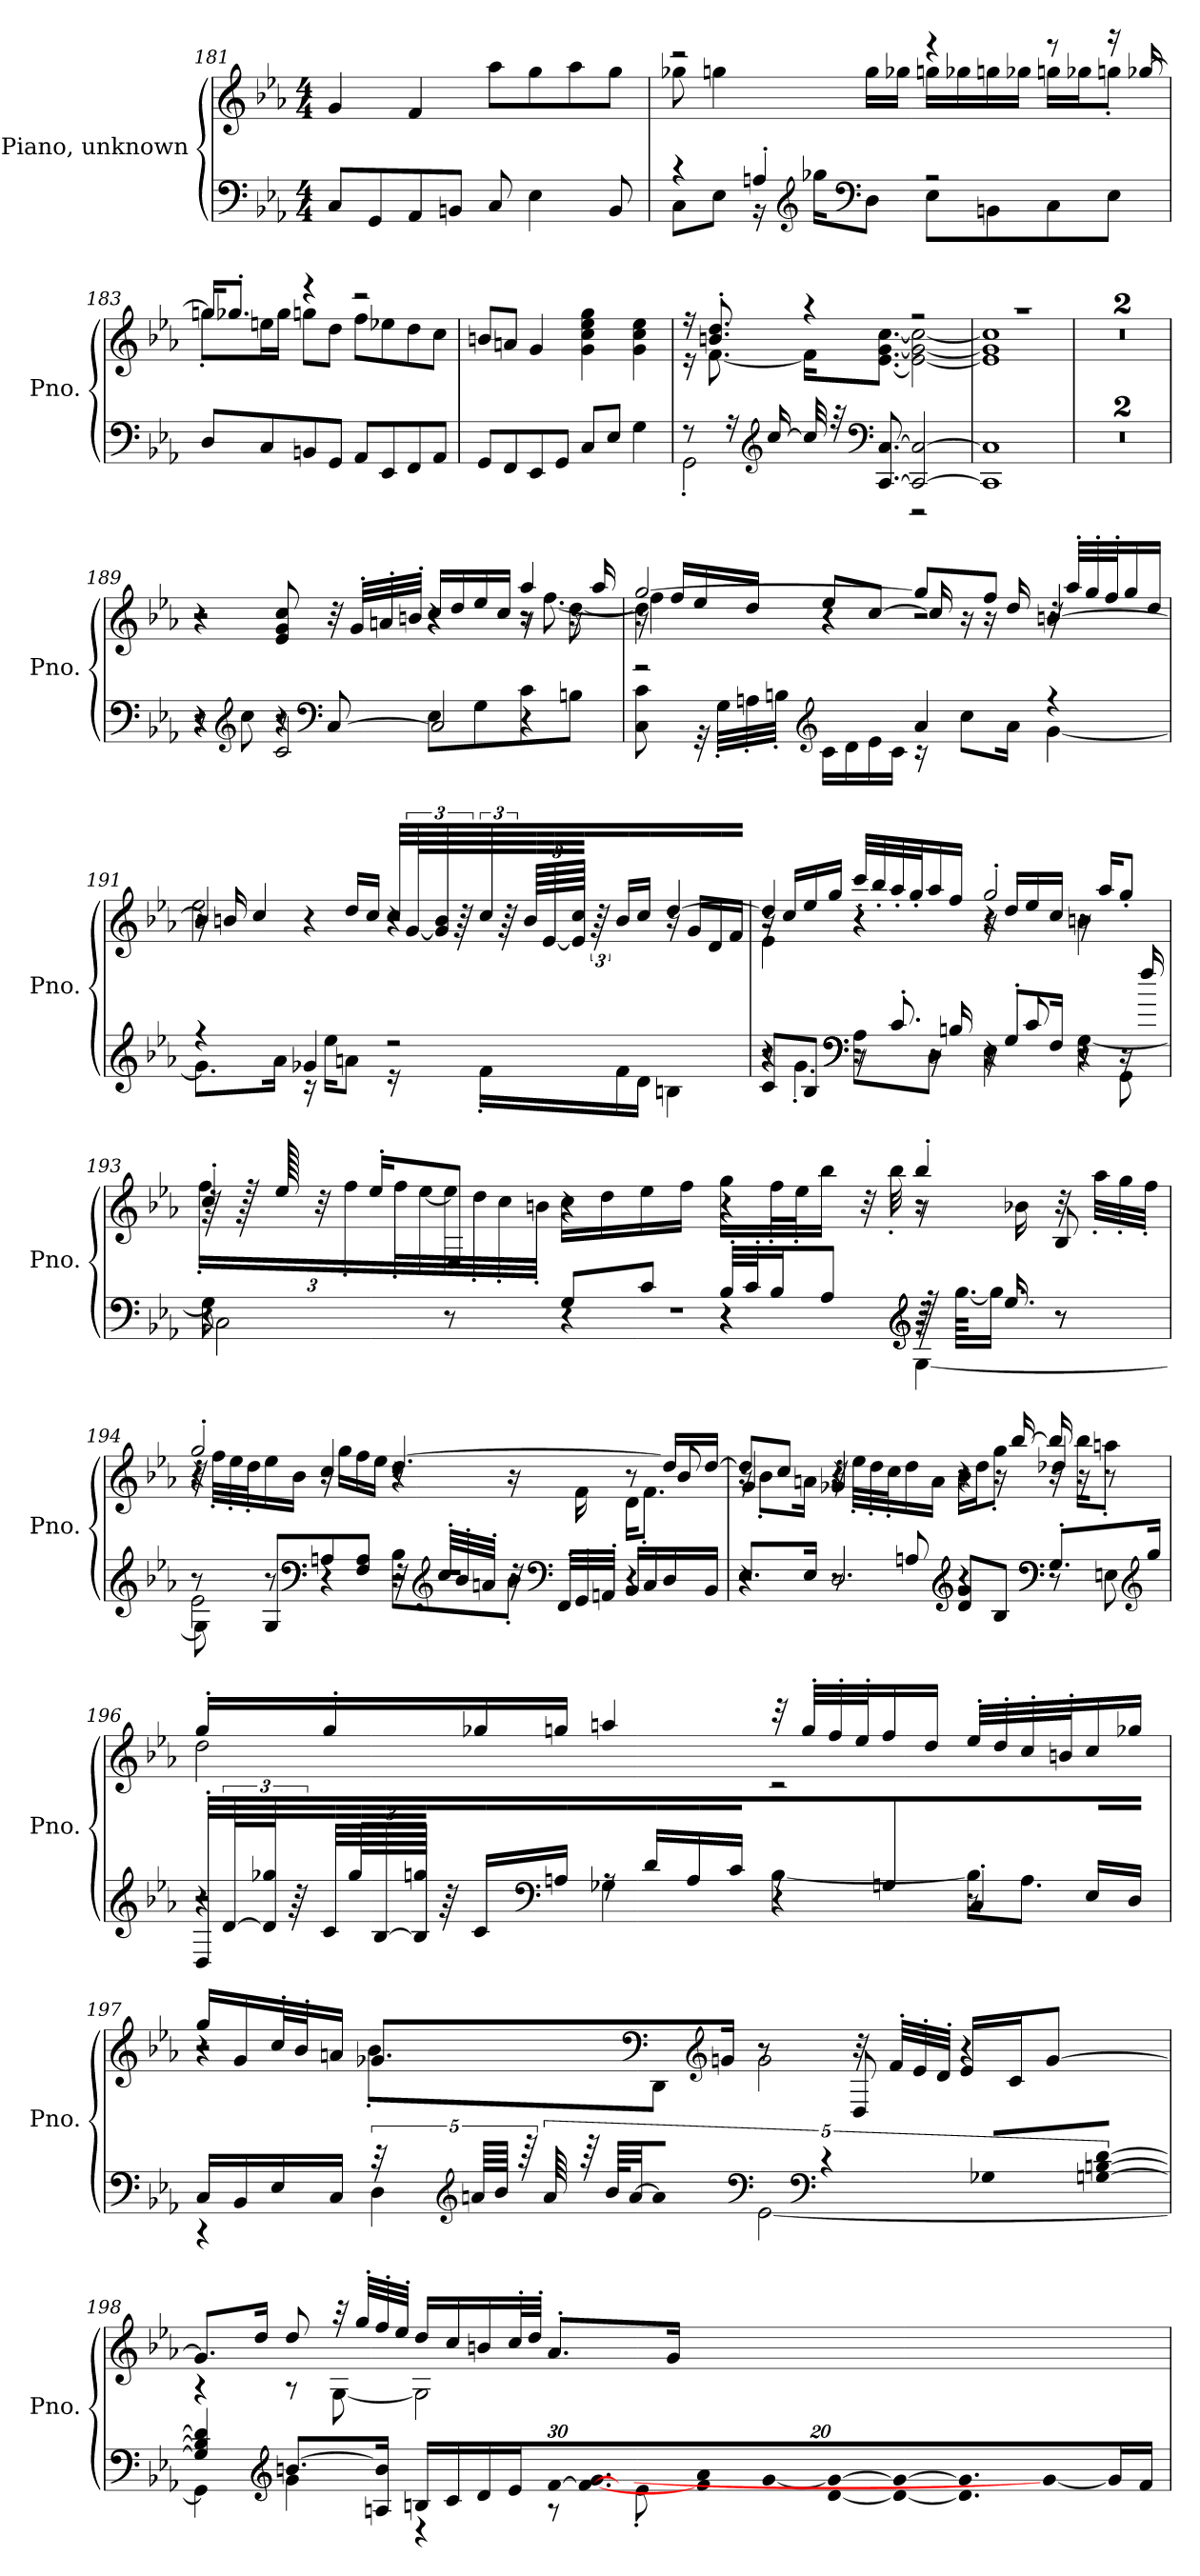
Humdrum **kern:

**kern	**kern
*part1	*part1
*staff2	*staff1
*I"Piano, unknown	*
*I'Pno.	*
*clefF4	*clefG2
*k[b-e-a-]	*k[b-e-a-]
*M4/4	*M4/4
=181	=181
8C/L	4g/
8GG/	.
8AA-/	4f/
8BBn/J	.
8C/	8aa-\L
4E-\	8gg\
.	8aa-\
8BB/	8gg\J
!!LO:LB:g=z
=182	=182
*^	*^
4r	8C\L	2r	8gg-X\
.	8E-\J	.	4ggn\
4An'/	16r	.	.
*clefG2	*	*	*
.	16gg-X\KL	.	.
*clefF4	*	*	*
.	8D\J	.	16gg\LL
.	.	.	16gg-X\JJ
2r	8E-\L	4r	16ggn\LL
.	.	.	16gg-X\
.	8BBn\	.	16ggn\
.	.	.	16gg-X\JJ
.	8C\	8r	16ggn\LL
.	.	.	16gg-X\J
.	8E-\J	16r	8ggn'\J
.	.	[16gg-X/	.
*v	*v	*	*
=183	=183	=183
8D/L	16gg-/KL]	8ggn'\L
.	8.gg-X'/J	.
8C/	.	16een\L
.	.	16gg-\JJ
8BBn/	4r	8ggn\L
8GG/J	.	8dd\J
8AA-/L	2r	8ff\L
8EE-/	.	8ee-X\
8FF/	.	8dd\
8AA-/J	.	8cc\J
*	*v	*v
!!LO:LB:g=z
=184	=184
8GG/L	8bn/L
8FF/	8an/J
8EE-/	4g/
8GG/J	.
8C/L	4g\ 4cc\ 4ee-\ 4gg\
8E-/J	.
4G\	4g\ 4cc\ 4ee-\
=185	=185
*^	*^
8r	2GG'\	16r	16r
.	.	8.bn/' 8.dd/'	[8.f\
16r	.	.	.
*clefG2	*	*	*
[16cc/	.	.	.
32cc/]	.	4r	16f\KL]
32r	.	.	.
*clefF4	*	*	*
[8.CC/ [8.C/	.	.	[8.e-\ [8.g\ [8.cc\J
2CC/_ 2C/_	2r	2r	2e-\_ 2g\_ 2cc\_
*v	*v	*	*
=186	=186	=186
1CC] 1C]	1r	1e-] 1g] 1cc]
*	*v	*v
=187	=187
1r	1r
=188	=188
1r	1r
!!LO:PB:g=z
=189	=189
*^	*^
*	*^	*	*^
*	*	*	*	*	*^
4r	8r	4r	2r	2r	4r	2r
*clefG2	*	*	*	*	*	*
.	8cc\	.	.	.	.	.
2c/	4r	8r	.	.	8e-/ 8g/ 8cc/	.
*clefF4	*	*	*	*	*	*
.	.	[8C/	.	.	32r	.
.	.	.	.	.	32g'/LLL	.
.	.	.	.	.	32an'/	.
.	.	.	.	.	32bn'/JJJ	.
.	8E-\L	2C/]	4r	4r	16cc/LL	4r
.	.	.	.	.	16dd/	.
.	8G\	.	.	.	16ee-/	.
.	.	.	.	.	16cc/JJ	.
4r	8c\	.	4aa-/	8r	8r	16r
.	.	.	.	.	.	[8.ff\
.	8Bn\J	.	.	[8dd\	16r	.
.	.	.	.	.	16aa-/	.
*	*v	*v	*	*	*	*
!!LO:LB:g=z	!!	!!	!!
=190	=190	=190	=190	=190	=190
2r	8C\ 8c\	[2gg/	4dd\]	16r	4ff\]
.	.	.	.	16ff/LL	.
.	32r	.	.	16ee-/	.
.	32G'\LLL	.	.	.	.
.	32An'\	.	.	16dd/JJ	.
.	32Bn'\JJJ	.	.	.	.
*clefG2	*	*	*	*	*
.	16c\LL	.	4r	8ee-/L	4r
.	16d\	.	.	.	.
.	16e-\	.	.	[8cc/J	.
.	16c\JJ	.	.	.	.
4a-/	16r	8gg/L]	2r	16cc/]	2r
.	8cc\L	.	.	16r	.
.	.	8ff/J	.	16r	.
.	16a-\Jk	.	.	16dd/	.
4r	[4g\	[4bn/	.	32r	.
.	.	.	.	32aa-'/LLL	.
.	.	.	.	32gg'/	.
.	.	.	.	32ff'/J	.
.	.	.	.	16gg/	.
.	.	.	.	16dd/JJ	.
*	*	*	*	*v	*v
!!LO:LB:g=z
=191	=191	=191	=191	=191
4r	8.g\L]	4b/]	16r	2ee-\
.	.	.	16bn/	.
.	.	.	4cc/	.
.	16a-\Jk	.	.	.
4g-X/	16r	4r	.	.
.	16ee-\KL	.	.	.
.	8an\J	.	16dd/LL	.
.	.	.	16cc/JJ	.
2r	16r	4r	32cc/LLL	2r
.	.	.	[96g/L	.
.	.	.	96g/] 96b/JJJJ	.
.	.	.	96r	.
.	16f'\LL	.	96cc/	.
.	.	.	96r	.
.	.	.	96b/LLLL	.
.	.	.	[96e-/	.
.	.	.	96e-/] 96cc/JJJJ	.
.	.	.	96r	.
.	16f\	.	16b/LL	.
.	16d\JJ	.	16cc/JJ	.
.	4Bn\	[4dd/	16r	.
.	.	.	16g/LL	.
.	.	.	16d/	.
.	.	.	16f/JJ	.
!!LO:LB:g=z	!!	!!
=192	=192	=192	=192	=192
*^	*^	*	*	*
4r	4r	8c/L	8r	4dd/]	16r	4e-'\
.	.	.	.	.	16cc/LL	.
.	.	8B-/J	4.g'\	.	16ee-/	.
.	.	.	.	.	16gg/JJ	.
*clefF4	*	*	*	*	*	*
16r	8A-\L	8r	.	4r	32ccc'/LLL	4r
.	.	.	.	.	32bb-'/	.
8.c'/	.	.	.	.	32aa-'/	.
.	.	.	.	.	32gg'/J	.
.	8D\J	16r	.	.	16aa-/	.
.	.	16Bn/	.	.	16ff/JJ	.
8r	4E-\	16r	4r	2gg'/	16r	4r
.	.	8G'/L	.	.	16dd/LL	.
8c/	.	.	.	.	16ee-/	.
.	.	16F/Jk	.	.	16cc/JJ	.
4r	[4G\	8r	8r	.	16r	4bn\
.	.	.	.	.	16aa-/KL	.
.	.	16r	8GG\	.	8gg'/J	.
.	.	16ff/	.	.	.	.
!!LO:LB:g=z	!!	!!
=193	=193	=193	=193	=193	=193	=193
*	*	*	*	*	*Xbrackettup	*
1r	8G\]	4r	2C\	4cc'/	24ff'\LL	64r
.	.	.	.	.	.	128r
.	.	.	.	.	.	128ee-/
.	.	.	.	.	.	32r
.	.	.	.	.	24ff'\	.
.	.	.	.	.	.	16ee-'/KL
.	.	.	.	.	48ff'\L	.
.	.	.	.	.	[48ee-\	.
.	8r	.	.	.	32ee-\]	8E-/J
.	.	.	.	.	32dd'\	.
.	.	.	.	.	32cc'\	.
.	.	.	.	.	32bn'\JJJ	.
.	4r	8G/L	.	4r	16cc\LL	4r
.	.	.	.	.	16dd\	.
.	.	8c/J	.	.	16ee-\	.
.	.	.	.	.	16ff\JJ	.
.	4r	32B-'/LLL	4r	4r	16gg\LL	4r
.	.	32c'/J	.	.	.	.
.	.	16B-/J	.	.	32ff'\L	.
.	.	.	.	.	32ee-'\J	.
.	.	8A-/J	.	.	16bb-\JJ	.
.	.	.	.	.	32r	.
.	.	.	.	.	32bb-'\	.
*clefG2	*	*	*	*	*	*
.	128r	32r	[4G\	4bb-'/	16r	8r
.	[64.gg\KKLL	.	.	.	.	.
.	16.gg\JJ]	16.ee-/	.	.	.	.
.	.	.	.	.	16b-X\	.
.	8r	8r	.	.	32r	8B-/
.	.	.	.	.	32aa-'\LLL	.
.	.	.	.	.	32gg'\	.
.	.	.	.	.	32ff'\JJJ	.
!!LO:LB:g=z	!!	!!
=194	=194	=194	=194	=194	=194	=194
1r	2e-\	8r	8G\]	4r	32r	2gg'/
.	.	.	.	.	32ff'\LLL	.
.	.	.	.	.	32ee-'\	.
.	.	.	.	.	32dd'\J	.
.	.	8G/L	8r	.	16ee-\	.
.	.	.	.	.	16b-\JJ	.
*clefF4	*	*	*	*	*	*
.	.	8An/	4r	4cc/	16r	.
.	.	.	.	.	16gg\LL	.
.	.	8F/ 8A/J	.	.	16ff\	.
.	.	.	.	.	16ee-\JJ	.
.	2r	32r	8B-\L	[4.dd/	8r	4r
*clefG2	*	*	*	*	*	*
.	.	32cc'/LLL	.	.	.	.
.	.	32b-'/	.	.	.	.
.	.	32an'/JJJ	.	.	.	.
.	.	32r	8b-'\J	.	16r	.
*clefF4	*	*	*	*	*	*
.	.	32FF'/LLL	.	.	.	.
.	.	32GG'/	.	.	16f\	.
.	.	32AAn'/JJJ	.	.	.	.
.	.	16BB-/LL	4r	.	16d\KL	8r
.	.	16C/	.	.	8.f'\J	.
.	.	16D/	.	16dd/LL]	.	8b-/
.	.	16BB-/JJ	.	[16dd/JJ	.	.
*	*	*v	*v	*	*	*
!!LO:PB:g=z	!!	!!
=195	=195	=195	=195	=195	=195
8.E-/L	2r	4r	8dd/L]	16r	4g/
.	.	.	.	8b-'\L	.
.	.	.	8cc/J	.	.
16E-/Jk	.	.	.	16an\Jk	.
8r	.	2.D/	4r	32r	4g-X/
.	.	.	.	32ee-'\LLL	.
.	.	.	.	32dd'\	.
.	.	.	.	32cc'\J	.
8An/	.	.	.	16dd\	.
.	.	.	.	16a\JJ	.
*clefG2	*	*	*	*	*
8d/ 8g/L	4r	.	8r	16b-\LL	4r
.	.	.	.	16dd\J	.
8B-/J	.	.	16r	8gg'\J	.
.	.	.	[16bb-/	.	.
*clefF4	*	*	*	*	*
8.G'/L	8r	.	16bb-/]	16r	4dd-X/
.	.	.	16r	16bb-\KL	.
.	8En\	.	8r	8aan'\J	.
*clefG2	*	*	*	*	*
16gg/Jk	.	.	.	.	.
*	*	*	*	*v	*v
!!LO:LB:g=z
=196	=196	=196	=196	=196
32D'/LLL	4r	2r	16gg'/LL	2dd\
[96d/L	.	.	.	.
96d/] 96gg-X/JJJJ	.	.	.	.
96r	.	.	.	.
*Xbrackettup	*	*	*	*
48c/LLL	.	.	16gg'/	.
96gg-/L	.	.	.	.
*brackettup	*	*	*	*
[96B-/	.	.	.	.
96B-/] 96ggn/JJJJ	.	.	.	.
96r	.	.	.	.
16c/LL	.	.	16gg-X/	.
*clefF4	*	*	*	*
16An/JJ	.	.	16ggn/JJ	.
16r	4G-X\	.	4aan/	.
16d/LL	.	.	.	.
16A/	.	.	.	.
16c/JJ	.	.	.	.
8r	[4B-\	4r	32r	2r
.	.	.	32gg'/LLL	.
.	.	.	32ff'/	.
.	.	.	32ee-'/J	.
8Gn/	.	.	16ff/	.
.	.	.	16dd/JJ	.
8r	16B-\KL]	4C'/	32ee-'/LLL	.
.	.	.	32dd'/	.
.	8.A\J	.	32cc'/	.
.	.	.	32bn'/J	.
16E-/LL	.	.	16cc/	.
16D/JJ	.	.	16gg-X/JJ	.
*	*v	*v	*	*
!!LO:LB:g=z
=197	=197	=197	=197
*	*	*	*^
16C/LL	4r	16gg/LL	4r	2r
16BB-/	.	16g/	.	.
16E-/	.	32cc'/L	.	.
.	.	32b-'/J	.	.
16C/JJ	.	16an/JJ	.	.
40r	4D\	8.g-X/L	8b-'\L	.
*clefG2	*	*	*	*
80an/LLLL	.	.	.	.
80b-/JJJJ	.	.	.	.
80r	.	.	.	.
80a/	.	.	.	.
80r	.	.	.	.
80b-/KLLL	.	.	.	.
[40a/JJ	.	.	.	.
*	*	*clefF4	*	*
8a/J]	.	.	8DD\J	.
*	*	*clefG2	*	*
.	.	16gn/Jk	.	.
*clefF4	*	*	*	*
4r	[2GG\	8r	2g\	8r
.	.	32r	.	8D/
.	.	32f'/LLL	.	.
.	.	32e-'/	.	.
.	.	32d'/JJJ	.	.
8G-X/L	.	16e-/LL	.	4r
.	.	16c/J	.	.
[8Gn/ [8Bn/ [8d/J	.	[8g/J	.	.
*	*	*	*v	*v
!!LO:LB:g=z
=198	=198	=198	=198
4G/] 4B/] 4d/]	4GG\]	8.g/L]	4r
.	.	16dd/Jk	.
*clefG2	*	*	*
[8.bn/L	4g\	8dd/	8r
.	.	32r	[8G\
.	.	32gg'/LLL	.
16An/ 16b/]Jk	.	32ff'/	.
.	.	32ee-'/JJJ	.
16Bn/LL	4r	16dd/LL	2G\]
16c/	.	16cc/	.
16d/	.	16bn/	.
16e-/	.	32cc'/L	.
.	.	32dd'/JJJ	.
*Xbrackettup	*	*	*
!LO:N:vis=256	!	!	!
[1920%17f/KLL	8r	8.a-'/L	.
!LO:N:vis=64.	!	!	!
640%17f/_ 640%17g/	.	.	.
1920ryy	.	.	.
!LO:N:vis=64	!	!	!
960%17f/] 960%17a-/	.	.	.
!LO:N:vis=256	!	!	!
[1920%17g/L	.	.	.
!LO:N:vis=256	!	!	!
[1920%17d/ 1920%17g/_J	.	.	.
!LO:N:vis=64	!	!	!
960%17d/_ 960%17g/_	.	.	.
!LO:N:vis=64.	!	!	!
640%17d/] 640%17g/_	.	.	.
1920ryy	.	.	.
!LO:N:vis=256	!	!	!
1920%17g/JJK_	.	.	.
16g/]	8e-'\	.	.
16f/JJ	.	16g/Jk	.
*v	*v	*	*
*	*v	*v
=	=
*-	*-
